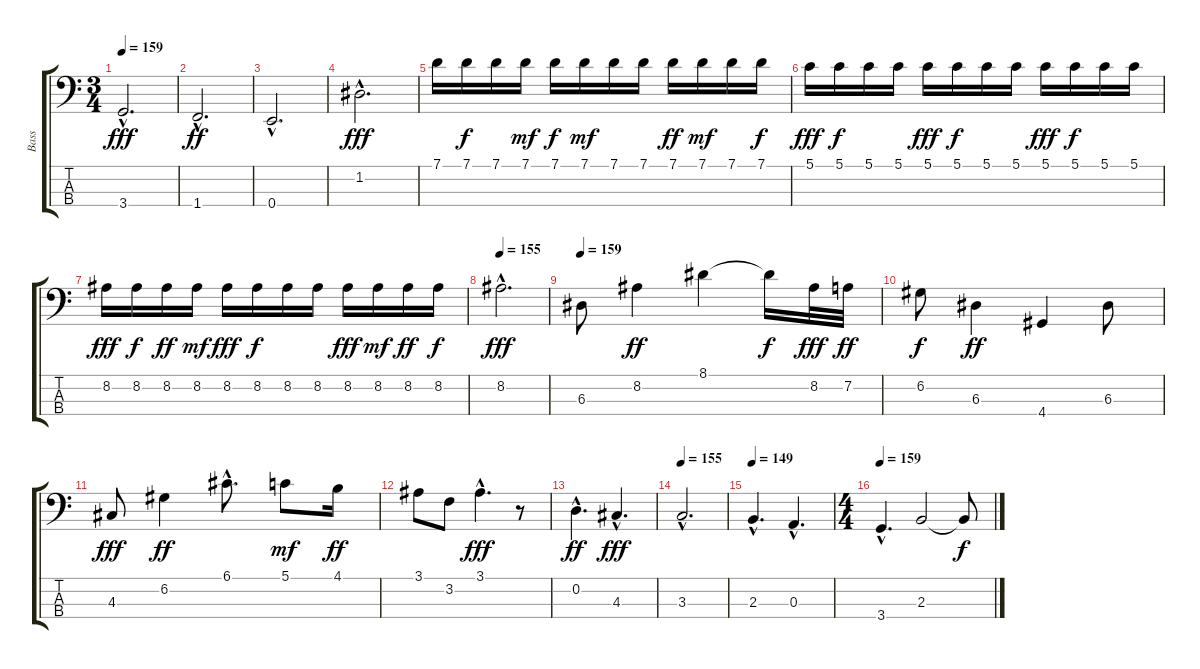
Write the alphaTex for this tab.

\track ("Bass" "Bass") {instrument electricbassfinger}
\staff {score tabs}
\tuning (G2 D2 A1 E1) {hide}
\ts (3 4)
\tempo 159
\clef f4
\ks c
3.4{hac}.2{d dy fff} |
1.4{hac}.2{d dy ff} |
0.4{hac}.2{d} |
1.2{hac}.2{d dy fff} |
7.1.16 7.1.16{dy f} 7.1.16 7.1.16{dy mf} 7.1.16{dy f} 7.1.16{dy mf} 7.1.16 7.1.16 7.1.16{dy ff} 7.1.16{dy mf} 7.1.16 7.1.16{dy f} |
5.1.16{dy fff} 5.1.16{dy f} 5.1.16 5.1.16 5.1.16{dy fff} 5.1.16{dy f} 5.1.16 5.1.16 5.1.16{dy fff} 5.1.16{dy f} 5.1.16 5.1.16 |
8.2.16{dy fff} 8.2.16{dy f} 8.2.16{dy ff} 8.2.16{dy mf} 8.2.16{dy fff} 8.2.16{dy f} 8.2.16 8.2.16 8.2.16{dy fff} 8.2.16{dy mf} 8.2.16{dy ff} 8.2.16{dy f} |
\tempo 155
8.2{hac}.2{d dy fff} |
\tempo 159
6.3.8 8.2.4{dy ff} 8.1.4 8.1{t}.16{dy f} 8.2.32{dy fff} 7.2.32{dy ff} |
6.2.8{dy f} 6.3.4{dy ff} 4.4.4 6.3.8 |
4.3.8{dy fff} 6.2.4{dy ff} 6.1{hac}.8{d} 5.1.8{dy mf} 4.1.16{dy ff} |
3.1.8 3.2.8 3.1{hac}.4{d dy fff} r.8 |
0.2{hac}.4{d dy ff} 4.3{hac}.4{d dy fff} |
\tempo 155
3.3{hac}.2{d} |
\tempo 149
2.3{hac}.4{d} 0.3{hac}.4{d} |
\ts (4 4)
\tempo 159
3.4{hac}.4{d} 2.3.2 2.3{t}.8{dy f}
